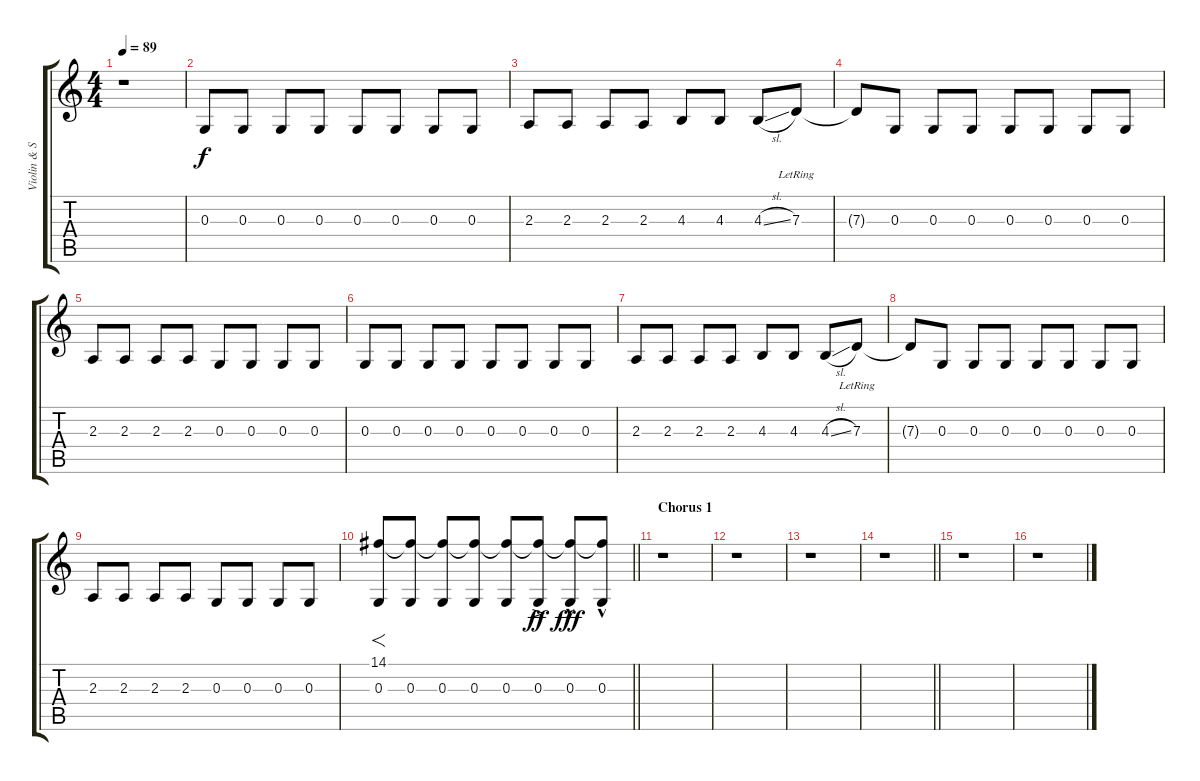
\track ("Violin & Synth" "Violin & S") {instrument violin}
\staff {score tabs}
\tuning (E4 B3 G3 D3 A2 E2) {hide}
\ts (4 4)
\tempo 89
\clef g2
\ks c
r.1{dy f} |
0.3.8 0.3.8 0.3.8 0.3.8 0.3.8 0.3.8 0.3.8 0.3.8 |
2.3.8 2.3.8 2.3.8 2.3.8 4.3.8 4.3.8 4.3{sl}.8 7.3{lr}.8 |
7.3{t}.8 0.3.8 0.3.8 0.3.8 0.3.8 0.3.8 0.3.8 0.3.8 |
2.3.8 2.3.8 2.3.8 2.3.8 0.3.8 0.3.8 0.3.8 0.3.8 |
0.3.8 0.3.8 0.3.8 0.3.8 0.3.8 0.3.8 0.3.8 0.3.8 |
2.3.8 2.3.8 2.3.8 2.3.8 4.3.8 4.3.8 4.3{sl}.8 7.3{lr}.8 |
7.3{t}.8 0.3.8 0.3.8 0.3.8 0.3.8 0.3.8 0.3.8 0.3.8 |
2.3.8 2.3.8 2.3.8 2.3.8 0.3.8 0.3.8 0.3.8 0.3.8 |
\barLineRight lightlight
(14.1 0.3).8{f} (14.1{t} 0.3).8 (14.1{t} 0.3).8 (14.1{t} 0.3).8 (14.1{t} 0.3).8 (14.1{t} 0.3{ac}).8{dy ff} (14.1{t} 0.3{hac}).8{dy fff} (14.1{t} 0.3{hac}).8 |
\section ("" "Chorus 1")
r.1 |
r.1 |
r.1 |
\barLineRight lightlight
r.1 |
r.1 |
r.1
